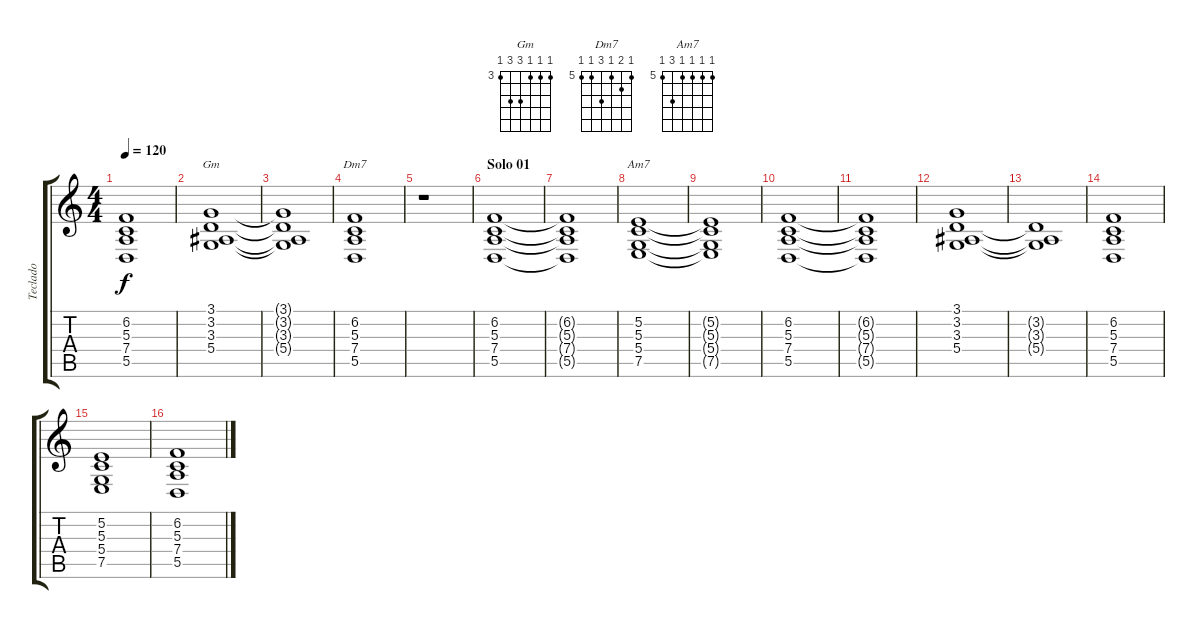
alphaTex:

\track ("Teclado" "Teclado") {instrument electricpiano2}
\staff {score tabs}
\tuning (E4 B3 G3 D3 A2 E2) {hide}
\chord ("Gm" 3 3 3 5 5 3) {firstfret 3}
\chord ("Dm7" 5 6 5 7 5 5) {firstfret 5}
\chord ("Am7" 5 5 5 5 7 5) {firstfret 5}
\ts (4 4)
\tempo 120
\clef g2
\ks c
(6.2{t} 5.3{t} 7.4{t} 5.5{t}).1{dy f} |
(3.1 3.2 3.3 5.4).1{ch "Gm"} |
(3.1{t} 3.2{t} 3.3{t} 5.4{t}).1 |
(6.2 5.3 7.4 5.5).1{ch "Dm7"} |
r.1 |
\section ("" "Solo 01")
(6.2 5.3 7.4 5.5).1 |
(6.2{t} 5.3{t} 7.4{t} 5.5{t}).1 |
(5.2 5.3 5.4 7.5).1{ch "Am7"} |
(5.2{t} 5.3{t} 5.4{t} 7.5{t}).1 |
(6.2 5.3 7.4 5.5).1 |
(6.2{t} 5.3{t} 7.4{t} 5.5{t}).1 |
(3.1 3.2 3.3 5.4).1 |
(3.2{t} 3.3{t} 5.4{t}).1 |
(6.2 5.3 7.4 5.5).1 |
(5.2 5.3 5.4 7.5).1 |
(6.2 5.3 7.4 5.5).1
